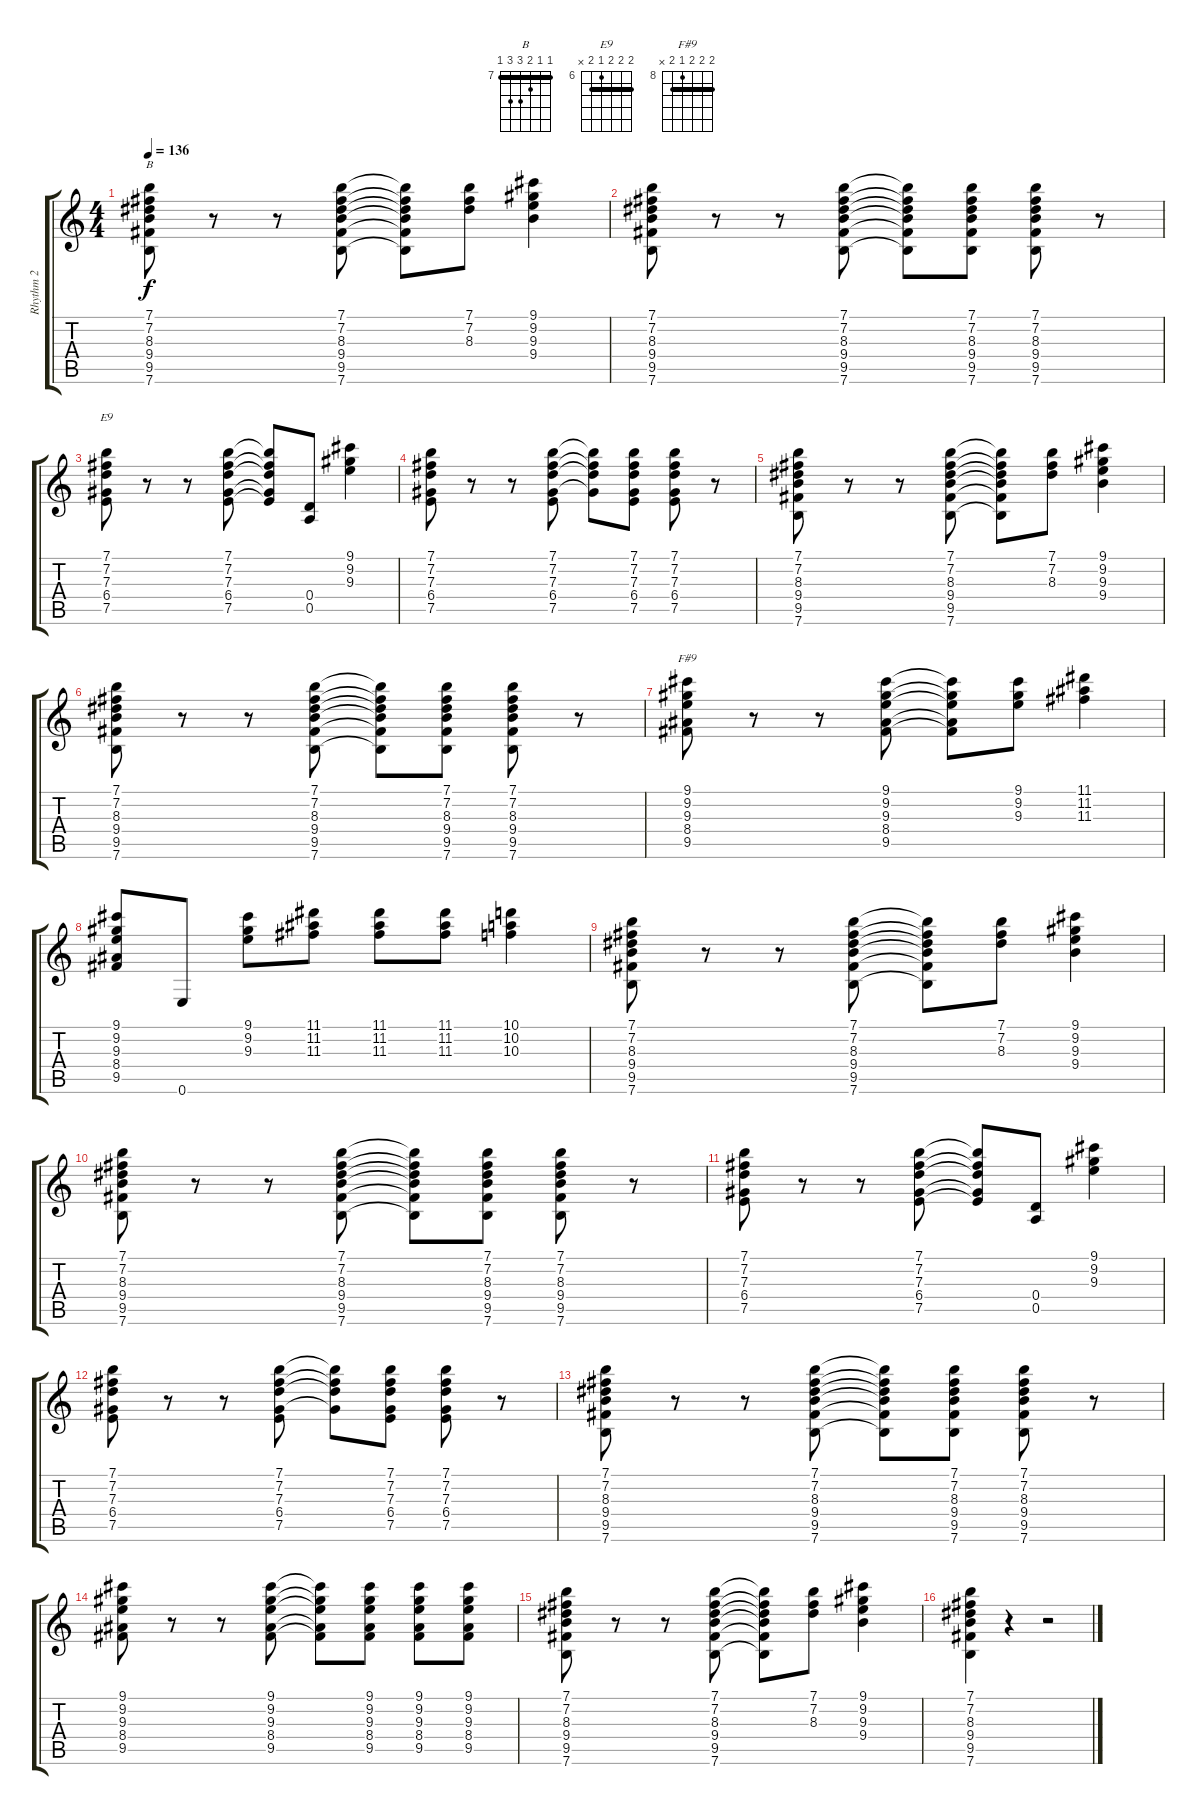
\track ("Rhythm 2" "Rhythm 2") {instrument overdrivenguitar}
\staff {score tabs}
\tuning (E4 B3 G3 D3 A2 E2) {hide}
\chord ("B" 7 7 8 9 9 7) {firstfret 7 barre 7}
\chord ("E9" 7 7 7 6 7 x) {firstfret 6 barre 7}
\chord ("F#9" 9 9 9 8 9 x) {firstfret 8 barre 9}
\ts (4 4)
\tempo 136
\clef g2
\ks c
(7.1 7.2 8.3 9.4 9.5 7.6).8{ch "B" dy f} r.8 r.8 (7.1 7.2 8.3 9.4 9.5 7.6).8 (7.1{t} 7.2{t} 8.3{t} 9.4{t} 9.5{t} 7.6{t}).8 (7.1 7.2 8.3).8 (9.1 9.2 9.3 9.4).4 |
(7.1 7.2 8.3 9.4 9.5 7.6).8 r.8 r.8 (7.1 7.2 8.3 9.4 9.5 7.6).8 (7.1{t} 7.2{t} 8.3{t} 9.4{t} 9.5{t} 7.6{t}).8 (7.1 7.2 8.3 9.4 9.5 7.6).8 (7.1 7.2 8.3 9.4 9.5 7.6).8 r.8 |
(7.1 7.2 7.3 6.4 7.5).8{ch "E9"} r.8 r.8 (7.1 7.2 7.3 6.4 7.5).8 (7.1{t} 7.2{t} 7.3{t} 6.4{t} 7.5{t}).8 (0.4 0.5).8 (9.1 9.2 9.3).4 |
(7.1 7.2 7.3 6.4 7.5).8 r.8 r.8 (7.1 7.2 7.3 6.4 7.5).8 (7.1{t} 7.2{t} 7.3{t} 6.4{t}).8 (7.1 7.2 7.3 6.4 7.5).8 (7.1 7.2 7.3 6.4 7.5).8 r.8 |
(7.1 7.2 8.3 9.4 9.5 7.6).8 r.8 r.8 (7.1 7.2 8.3 9.4 9.5 7.6).8 (7.1{t} 7.2{t} 8.3{t} 9.4{t} 9.5{t} 7.6{t}).8 (7.1 7.2 8.3).8 (9.1 9.2 9.3 9.4).4 |
(7.1 7.2 8.3 9.4 9.5 7.6).8 r.8 r.8 (7.1 7.2 8.3 9.4 9.5 7.6).8 (7.1{t} 7.2{t} 8.3{t} 9.4{t} 9.5{t} 7.6{t}).8 (7.1 7.2 8.3 9.4 9.5 7.6).8 (7.1 7.2 8.3 9.4 9.5 7.6).8 r.8 |
(9.1 9.2 9.3 8.4 9.5).8{ch "F#9"} r.8 r.8 (9.1 9.2 9.3 8.4 9.5).8 (9.1{t} 9.2{t} 9.3{t} 8.4{t} 9.5{t}).8 (9.1 9.2 9.3).8 (11.1 11.2 11.3).4 |
(9.1 9.2 9.3 8.4 9.5).8 0.6.8 (9.1 9.2 9.3).8 (11.1 11.2 11.3).8 (11.1 11.2 11.3).8 (11.1 11.2 11.3).8 (10.1 10.2 10.3).4 |
(7.1 7.2 8.3 9.4 9.5 7.6).8 r.8 r.8 (7.1 7.2 8.3 9.4 9.5 7.6).8 (7.1{t} 7.2{t} 8.3{t} 9.4{t} 9.5{t} 7.6{t}).8 (7.1 7.2 8.3).8 (9.1 9.2 9.3 9.4).4 |
(7.1 7.2 8.3 9.4 9.5 7.6).8 r.8 r.8 (7.1 7.2 8.3 9.4 9.5 7.6).8 (7.1{t} 7.2{t} 8.3{t} 9.4{t} 9.5{t} 7.6{t}).8 (7.1 7.2 8.3 9.4 9.5 7.6).8 (7.1 7.2 8.3 9.4 9.5 7.6).8 r.8 |
(7.1 7.2 7.3 6.4 7.5).8 r.8 r.8 (7.1 7.2 7.3 6.4 7.5).8 (7.1{t} 7.2{t} 7.3{t} 6.4{t} 7.5{t}).8 (0.4 0.5).8 (9.1 9.2 9.3).4 |
(7.1 7.2 7.3 6.4 7.5).8 r.8 r.8 (7.1 7.2 7.3 6.4 7.5).8 (7.1{t} 7.2{t} 7.3{t} 6.4{t}).8 (7.1 7.2 7.3 6.4 7.5).8 (7.1 7.2 7.3 6.4 7.5).8 r.8 |
(7.1 7.2 8.3 9.4 9.5 7.6).8 r.8 r.8 (7.1 7.2 8.3 9.4 9.5 7.6).8 (7.1{t} 7.2{t} 8.3{t} 9.4{t} 9.5{t} 7.6{t}).8 (7.1 7.2 8.3 9.4 9.5 7.6).8 (7.1 7.2 8.3 9.4 9.5 7.6).8 r.8 |
(9.1 9.2 9.3 8.4 9.5).8 r.8 r.8 (9.1 9.2 9.3 8.4 9.5).8 (9.1{t} 9.2{t} 9.3{t} 8.4{t} 9.5{t}).8 (9.1 9.2 9.3 8.4 9.5).8 (9.1 9.2 9.3 8.4 9.5).8 (9.1 9.2 9.3 8.4 9.5).8 |
(7.1 7.2 8.3 9.4 9.5 7.6).8 r.8 r.8 (7.1 7.2 8.3 9.4 9.5 7.6).8 (7.1{t} 7.2{t} 8.3{t} 9.4{t} 9.5{t} 7.6{t}).8 (7.1 7.2 8.3).8 (9.1 9.2 9.3 9.4).4 |
(7.1 7.2 8.3 9.4 9.5 7.6).4 r.4 r.2
